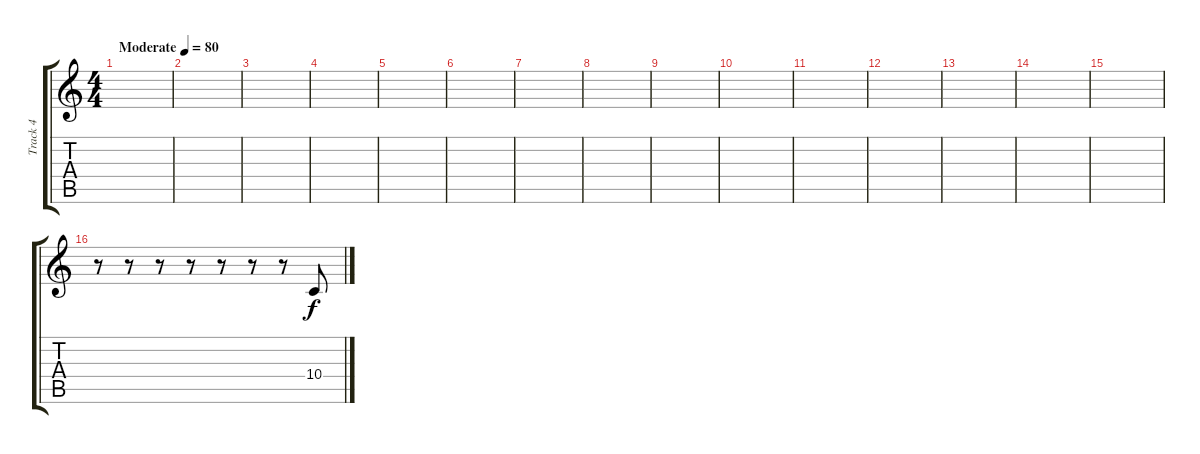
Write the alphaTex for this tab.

\track ("Track 4" "Track 4") {instrument frenchhorn}
\staff {score tabs}
\tuning (E4 B3 G3 D3 A2 E2) {hide}
\ts (4 4)
\tempo (80 "Moderate")
\clef g2
\ks c
|
|
|
|
|
|
|
|
|
|
|
|
|
|
|
r.8 r.8 r.8 r.8 r.8 r.8 r.8 10.4.8
